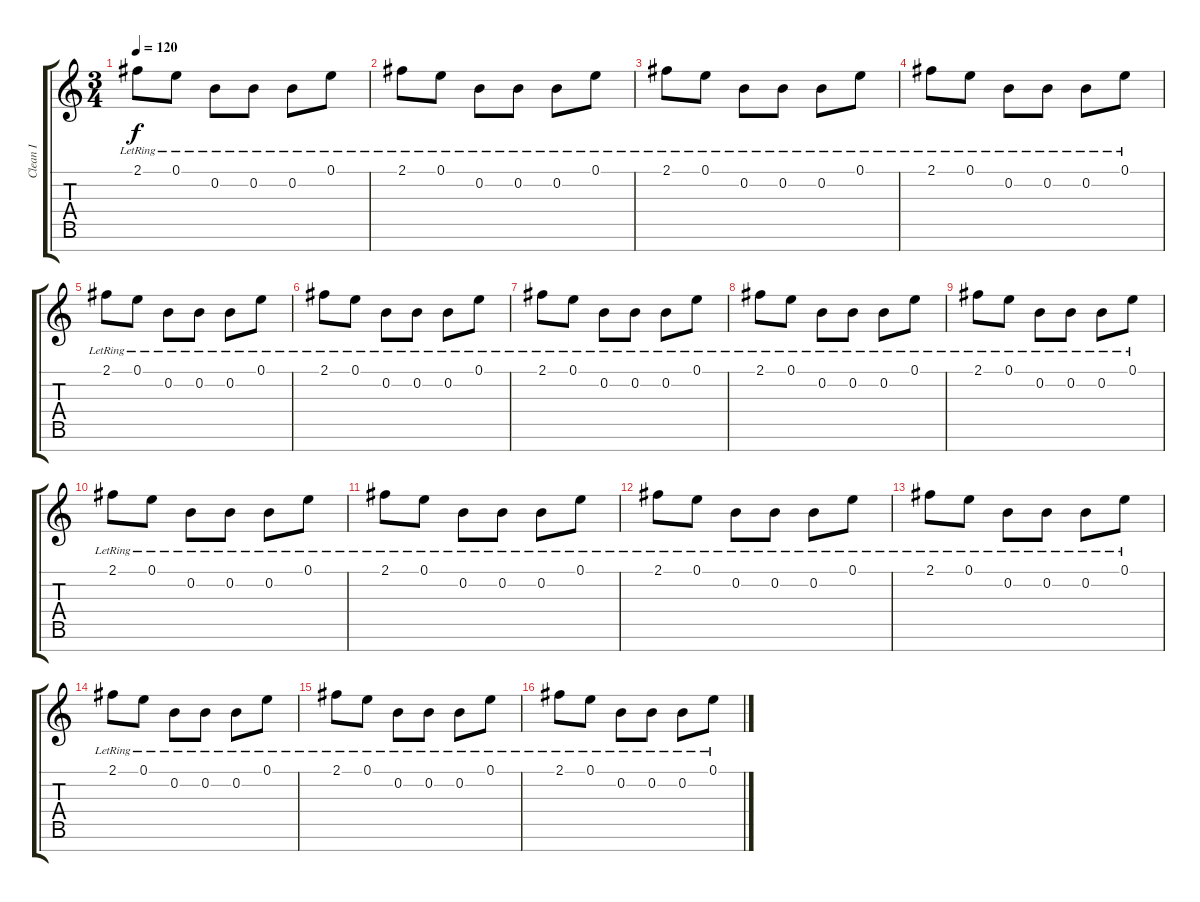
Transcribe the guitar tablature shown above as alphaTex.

\track ("Clean I" "Clean I") {instrument electricguitarclean}
\staff {score tabs}
\tuning (E4 B3 G3 D3 A2 E2 B1) {hide}
\ts (3 4)
\tempo 120
\clef g2
\ks c
2.1{lr}.8{dy f} 0.1{lr}.8 0.2{lr}.8 0.2{lr}.8 0.2{lr}.8 0.1{lr}.8 |
2.1{lr}.8 0.1{lr}.8 0.2{lr}.8 0.2{lr}.8 0.2{lr}.8 0.1{lr}.8 |
2.1{lr}.8 0.1{lr}.8 0.2{lr}.8 0.2{lr}.8 0.2{lr}.8 0.1{lr}.8 |
2.1{lr}.8 0.1{lr}.8 0.2{lr}.8 0.2{lr}.8 0.2{lr}.8 0.1{lr}.8 |
2.1{lr}.8 0.1{lr}.8 0.2{lr}.8 0.2{lr}.8 0.2{lr}.8 0.1{lr}.8 |
2.1{lr}.8 0.1{lr}.8 0.2{lr}.8 0.2{lr}.8 0.2{lr}.8 0.1{lr}.8 |
2.1{lr}.8 0.1{lr}.8 0.2{lr}.8 0.2{lr}.8 0.2{lr}.8 0.1{lr}.8 |
2.1{lr}.8 0.1{lr}.8 0.2{lr}.8 0.2{lr}.8 0.2{lr}.8 0.1{lr}.8 |
2.1{lr}.8 0.1{lr}.8 0.2{lr}.8 0.2{lr}.8 0.2{lr}.8 0.1{lr}.8 |
2.1{lr}.8 0.1{lr}.8 0.2{lr}.8 0.2{lr}.8 0.2{lr}.8 0.1{lr}.8 |
2.1{lr}.8 0.1{lr}.8 0.2{lr}.8 0.2{lr}.8 0.2{lr}.8 0.1{lr}.8 |
2.1{lr}.8 0.1{lr}.8 0.2{lr}.8 0.2{lr}.8 0.2{lr}.8 0.1{lr}.8 |
2.1{lr}.8 0.1{lr}.8 0.2{lr}.8 0.2{lr}.8 0.2{lr}.8 0.1{lr}.8 |
2.1{lr}.8 0.1{lr}.8 0.2{lr}.8 0.2{lr}.8 0.2{lr}.8 0.1{lr}.8 |
2.1{lr}.8 0.1{lr}.8 0.2{lr}.8 0.2{lr}.8 0.2{lr}.8 0.1{lr}.8 |
2.1{lr}.8 0.1{lr}.8 0.2{lr}.8 0.2{lr}.8 0.2{lr}.8 0.1{lr}.8
